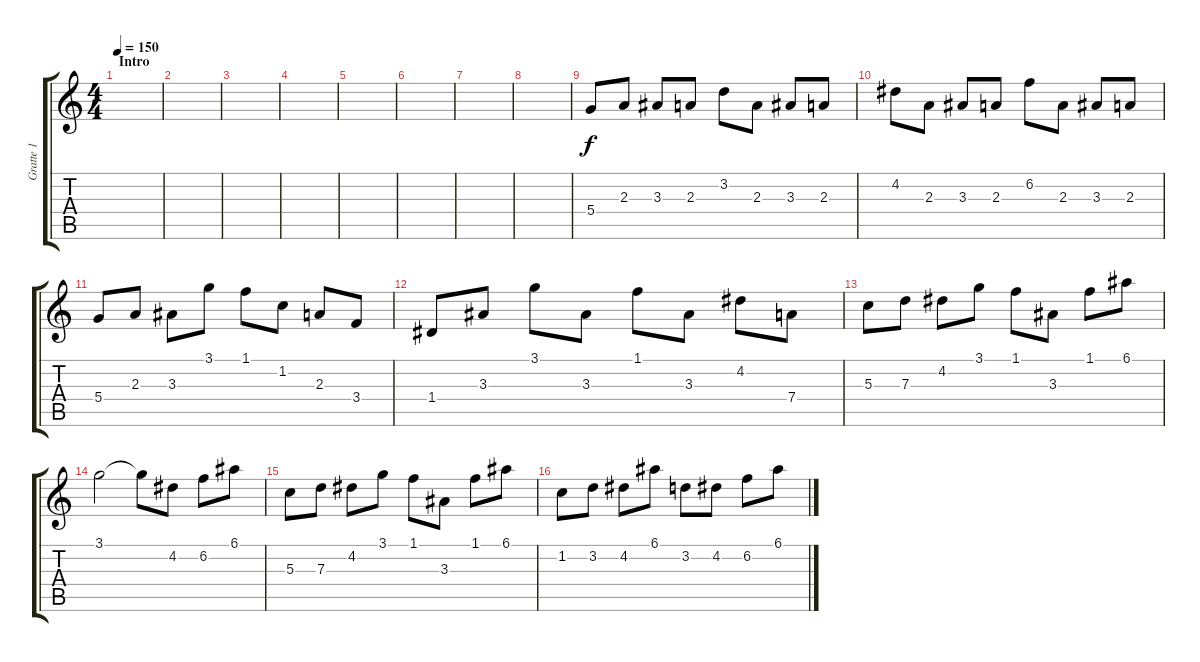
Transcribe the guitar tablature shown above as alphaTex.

\track ("Gratte 1" "Gratte 1") {instrument acousticguitarsteel}
\staff {score tabs}
\tuning (E4 B3 G3 D3 A2 E2) {hide}
\ts (4 4)
\section ("" "Intro")
\tempo 150
\clef g2
\ks c
|
|
|
|
|
|
|
|
5.4.8 2.3.8 3.3.8 2.3.8 3.2.8 2.3.8 3.3.8 2.3.8 |
4.2.8 2.3.8 3.3.8 2.3.8 6.2.8 2.3.8 3.3.8 2.3.8 |
5.4.8 2.3.8 3.3.8 3.1.8 1.1.8 1.2.8 2.3.8 3.4.8 |
1.4.8 3.3.8 3.1.8 3.3.8 1.1.8 3.3.8 4.2.8 7.4.8 |
5.3.8 7.3.8 4.2.8 3.1.8 1.1.8 3.3.8 1.1.8 6.1.8 |
3.1.2 3.1{t}.8 4.2.8 6.2.8 6.1.8 |
5.3.8 7.3.8 4.2.8 3.1.8 1.1.8 3.3.8 1.1.8 6.1.8 |
1.2.8 3.2.8 4.2.8 6.1.8 3.2.8 4.2.8 6.2.8 6.1.8
